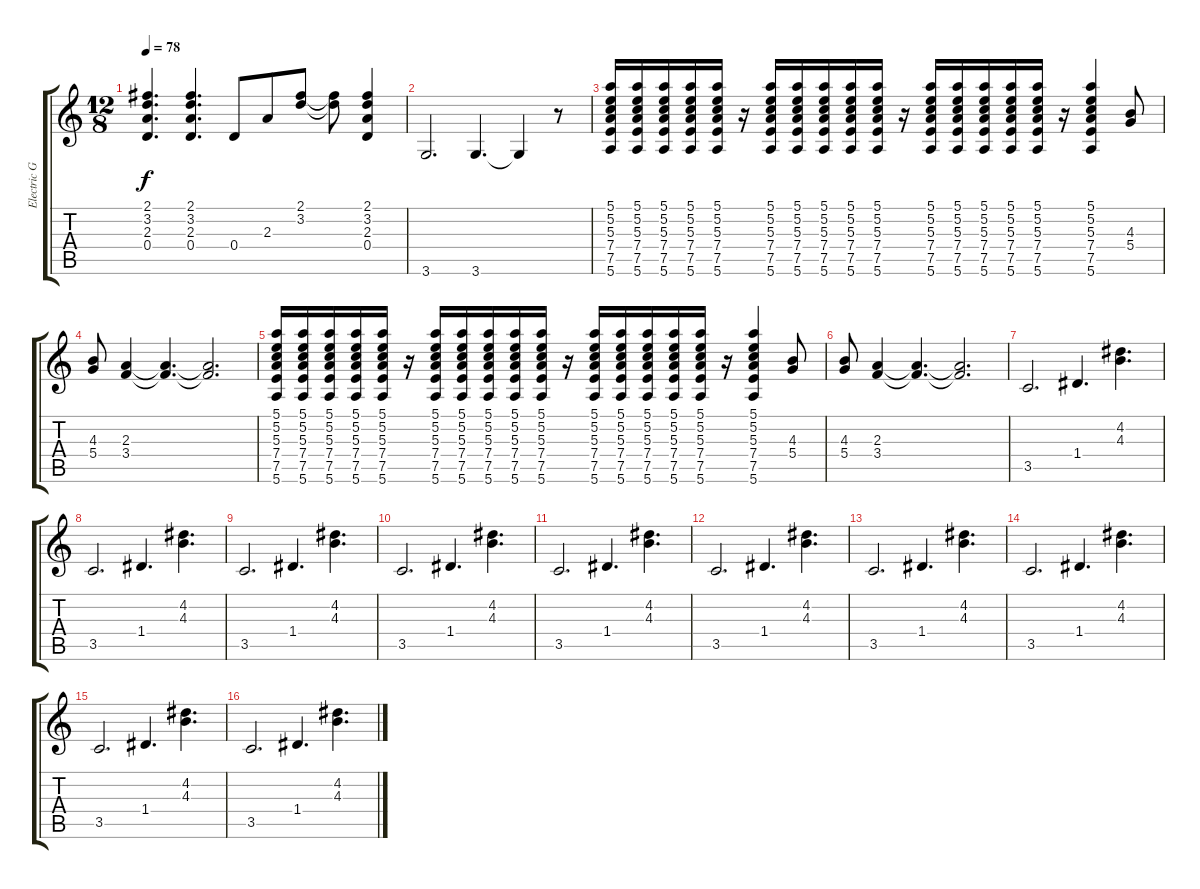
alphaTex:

\track ("Electric Guitar III" "Electric G") {instrument electricguitarjazz}
\staff {score tabs}
\tuning (E4 B3 G3 D3 A2 E2) {hide}
\ts (12 8)
\tempo 78
\clef g2
\ks c
(2.1 3.2 2.3 0.4).4{d dy f} (2.1 3.2 2.3 0.4).4{d} 0.4.8 2.3.8 (2.1 3.2).8 (2.1{t} 3.2{t}).8 (2.1 3.2 2.3 0.4).4 |
3.6.2{d} 3.6.4{d} 3.6{t}.4 r.8 |
(5.1 5.2 5.3 7.4 7.5 5.6).16 (5.1 5.2 5.3 7.4 7.5 5.6).16 (5.1 5.2 5.3 7.4 7.5 5.6).16 (5.1 5.2 5.3 7.4 7.5 5.6).16 (5.1 5.2 5.3 7.4 7.5 5.6).16 r.16 (5.1 5.2 5.3 7.4 7.5 5.6).16 (5.1 5.2 5.3 7.4 7.5 5.6).16 (5.1 5.2 5.3 7.4 7.5 5.6).16 (5.1 5.2 5.3 7.4 7.5 5.6).16 (5.1 5.2 5.3 7.4 7.5 5.6).16 r.16 (5.1 5.2 5.3 7.4 7.5 5.6).16 (5.1 5.2 5.3 7.4 7.5 5.6).16 (5.1 5.2 5.3 7.4 7.5 5.6).16 (5.1 5.2 5.3 7.4 7.5 5.6).16 (5.1 5.2 5.3 7.4 7.5 5.6).16 r.16 (5.1 5.2 5.3 7.4 7.5 5.6).4 (4.3 5.4).8 |
(4.3 5.4).8 (2.3 3.4).4 (2.3{t} 3.4{t}).4{d} (2.3{t} 3.4{t}).2{d} |
(5.1 5.2 5.3 7.4 7.5 5.6).16 (5.1 5.2 5.3 7.4 7.5 5.6).16 (5.1 5.2 5.3 7.4 7.5 5.6).16 (5.1 5.2 5.3 7.4 7.5 5.6).16 (5.1 5.2 5.3 7.4 7.5 5.6).16 r.16 (5.1 5.2 5.3 7.4 7.5 5.6).16 (5.1 5.2 5.3 7.4 7.5 5.6).16 (5.1 5.2 5.3 7.4 7.5 5.6).16 (5.1 5.2 5.3 7.4 7.5 5.6).16 (5.1 5.2 5.3 7.4 7.5 5.6).16 r.16 (5.1 5.2 5.3 7.4 7.5 5.6).16 (5.1 5.2 5.3 7.4 7.5 5.6).16 (5.1 5.2 5.3 7.4 7.5 5.6).16 (5.1 5.2 5.3 7.4 7.5 5.6).16 (5.1 5.2 5.3 7.4 7.5 5.6).16 r.16 (5.1 5.2 5.3 7.4 7.5 5.6).4 (4.3 5.4).8 |
(4.3 5.4).8 (2.3 3.4).4 (2.3{t} 3.4{t}).4{d} (2.3{t} 3.4{t}).2{d} |
3.5.2{d} 1.4.4{d} (4.2 4.3).4{d} |
3.5.2{d} 1.4.4{d} (4.2 4.3).4{d} |
3.5.2{d} 1.4.4{d} (4.2 4.3).4{d} |
3.5.2{d} 1.4.4{d} (4.2 4.3).4{d} |
3.5.2{d} 1.4.4{d} (4.2 4.3).4{d} |
3.5.2{d} 1.4.4{d} (4.2 4.3).4{d} |
3.5.2{d} 1.4.4{d} (4.2 4.3).4{d} |
3.5.2{d} 1.4.4{d} (4.2 4.3).4{d} |
3.5.2{d} 1.4.4{d} (4.2 4.3).4{d} |
3.5.2{d} 1.4.4{d} (4.2 4.3).4{d}
